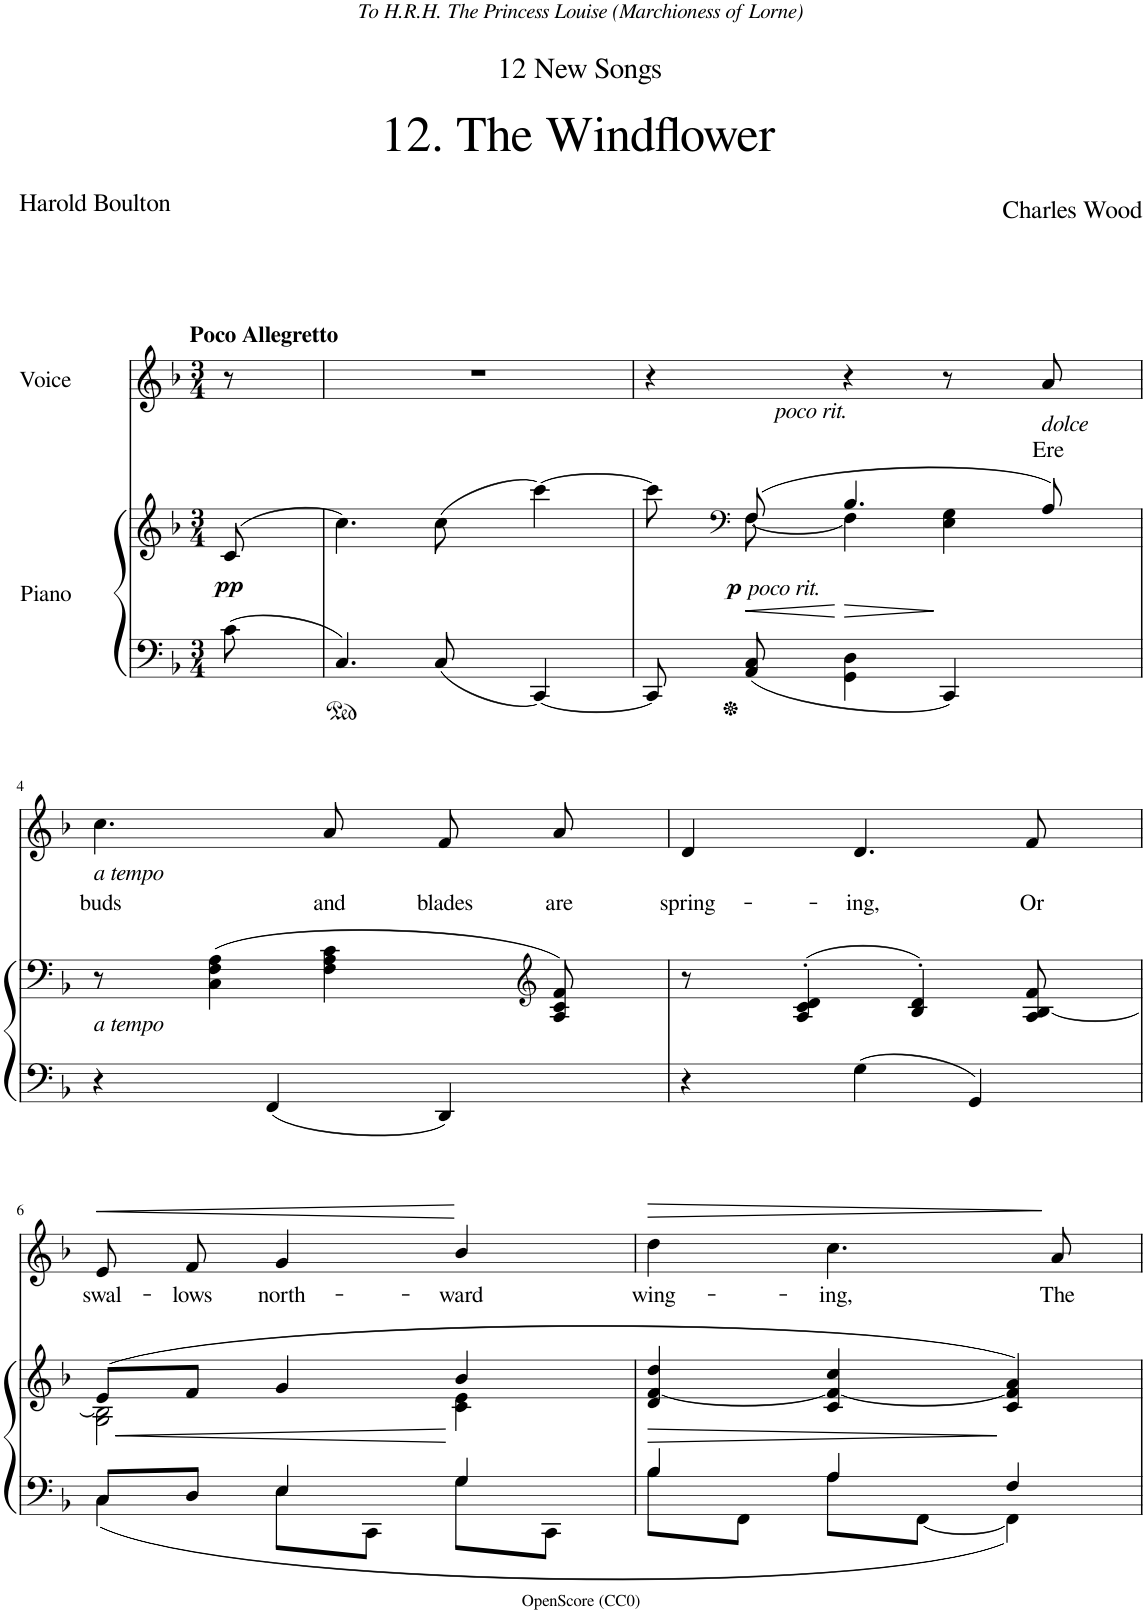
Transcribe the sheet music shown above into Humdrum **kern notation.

**kern	**kern	**dynam	**kern	**text	**dynam
*part2	*part2	*part2	*part1	*part1	*part1
*staff3	*staff2	*staff2/3	*staff1	*staff1	*staff1
*I"Piano	*	*	*I"Voice	*	*
*I'Pno	*	*	*	*	*
*clefF4	*clefG2	*	*clefG2	*	*
*k[b-]	*k[b-]	*	*k[b-]	*	*
*M3/4	*M3/4	*	*M3/4	*	*
=1	=1	=1	=1	=1	=1
!	!	!	!LO:TX:a:B:t=Poco Allegretto	!	!
!	!	!LO:DY:b	!	!	!
8c\	(>8c/	pp	8r	.	.
=2	=2	=2	=2	=2	=2
4.C/	4.cc\)	.	2.r	.	.
8C/	(8cc\	.	.	.	.
[4CC/	[4ccc\)	.	.	.	.
=3	=3	=3	=3	=3	=3
*	*^	*	*	*	*
8CC/]	8ccc\]	8ryy	.	4r	.	.
*	*clefF4	*	*	*	*	*
!	!LO:TX:b:i:t=poco rit.	!	!	!	!	!
!	!	!	!LO:DY:b	!	!	!
8AA/ 8C/	(8F/	[8F\	p	.	.	.
!	!	!	!	!LO:TX:b:i:t=poco rit.	!	!
4GG\ 4D\	4.B-/	4F\]	.	4r	.	.
4CC/	.	4E\ 4G\	.	8r	.	.
!	!	!	!	!LO:TX:b:i:t=dolce	!	!
!	!	!	!	!	!LO:LY:b	!
.	8A/)	.	.	8a/	Ere	.
*	*v	*v	*	*	*	*
!!LO:LB:g=z
=4	=4	=4	=4	=4	=4
!	!	!	!LO:TX:b:i:t=a tempo	!	!
!	!LO:TX:b:i:t=a tempo	!	!	!	!
!	!	!	!	!LO:LY:b	!
4r	8r	.	4.cc\	buds	.
.	(4C\ 4F\ 4A\	.	.	.	.
4FF/	.	.	.	.	.
!	!	!	!	!LO:LY:b	!
.	4F\ 4A\ 4c\	.	8a/	and	.
!	!	!	!	!LO:LY:b	!
4DD/	.	.	8f/L	blades	.
*	*clefG2	*	*	*	*
!	!	!	!	!LO:LY:b	!
.	8A/ 8c/ 8f/)	.	8a/J	are	.
=5	=5	=5	=5	=5	=5
!	!	!	!	!LO:LY:b	!
4r	8r	.	4d/	spring-	.
.	(>4A/'> 4c/'> 4d/'>	.	.	.	.
!	!	!	!	!LO:LY:b	!
4G\	.	.	4.d/	-ing,	.
.	4B-/'> 4d/'>)	.	.	.	.
4GG/	.	.	.	.	.
!	!	!	!	!LO:LY:b	!
.	8A/ [8B-/ 8f/	.	8f/	Or	.
!!LO:LB:g=z
=6	=6	=6	=6	=6	=6
*^	*	*	*	*	*
!	!	!	!LO:HP:b	!	!LO:LY:b	!LO:HP:b
*	*	*^	*	*	*	*
8C/L	4C\	(8e/L	2G\ 2B-\]	<	8e/L	swal-	<
!	!	!	!	!	!	!LO:LY:b	!
8D/J	.	8f/J	.	.	8f/J	-lows	.
!	!	!	!	!	!	!LO:LY:b	!
4E/	8E\L	4g/	.	.	4g/	north-	.
.	8CC\J	.	.	.	.	.	.
!	!	!	!	!	!	!LO:LY:b	!
4G/	8G\L	4b-/	4c\ 4e\	[	4b-/	-ward	[
.	8CC\J	.	.	.	.	.	.
*	*	*v	*v	*	*	*	*
=7	=7	=7	=7	=7	=7	=7
!	!	!	!LO:HP:b	!	!LO:LY:b	!LO:HP:b
4B-/	8B-\L	4d/ [4f/ 4dd/	>	4dd\	wing-	>
.	8FF\J	.	.	.	.	.
!	!	!	!	!	!LO:LY:b	!
4A/	8A\L	4c/ 4f/_ 4cc/	.	4.cc\	-ing,	.
.	[8FF\J	.	.	.	.	.
4F/	4FF\]	4c/ 4f/] 4a/)	]	.	.	.
!	!	!	!	!	!LO:LY:b	!
.	.	.	.	8a/	The	]
*v	*v	*	*	*	*	*
=	=	=	=	=	=
*-	*-	*-	*-	*-	*-
